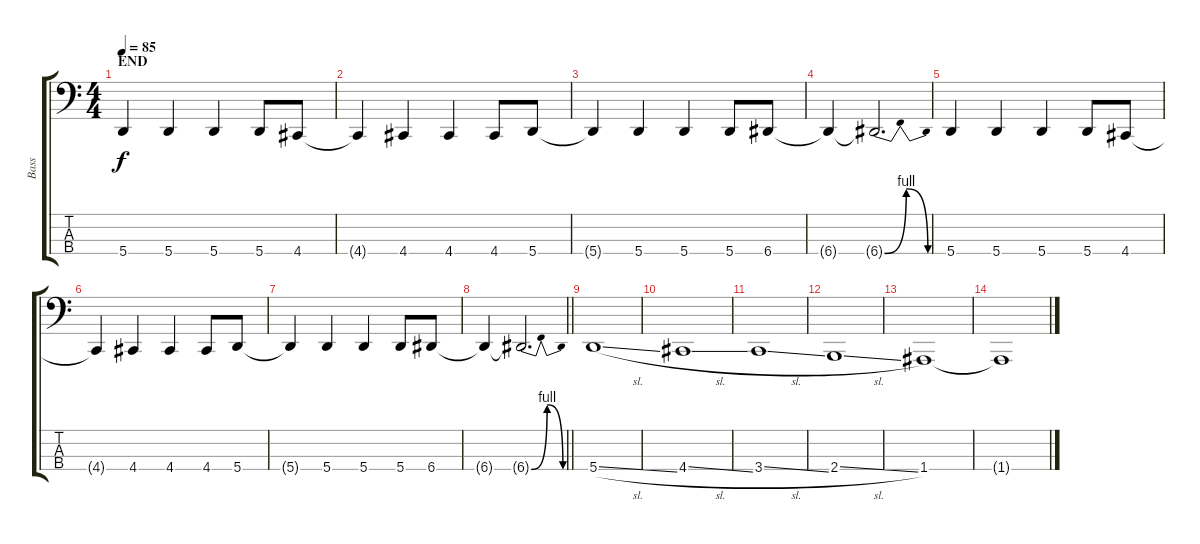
\track ("Bass" "Bass") {instrument electricbasspick}
\staff {score tabs}
\tuning (C2 G1 D1 A0) {hide}
\ts (4 4)
\section ("" "END")
\tempo 85
\clef f4
\ks c
5.4.4{dy f} 5.4.4 5.4.4 5.4.8 4.4.8 |
4.4{t}.4 4.4.4 4.4.4 4.4.8 5.4.8 |
5.4{t}.4 5.4.4 5.4.4 5.4.8 6.4.8 |
6.4{t}.4 6.4{be (bendrelease 0 0 20 4 30 4 60 0) t}.2{d} |
5.4.4 5.4.4 5.4.4 5.4.8 4.4.8 |
4.4{t}.4 4.4.4 4.4.4 4.4.8 5.4.8 |
5.4{t}.4 5.4.4 5.4.4 5.4.8 6.4.8 |
\barLineRight lightlight
6.4{t}.4 6.4{be (bendrelease 0 0 20 4 30 4 60 0) t}.2{d} |
5.4{sl}.1 |
4.4{sl}.1 |
3.4{sl}.1 |
2.4{sl}.1 |
1.4.1 |
1.4{t}.1
